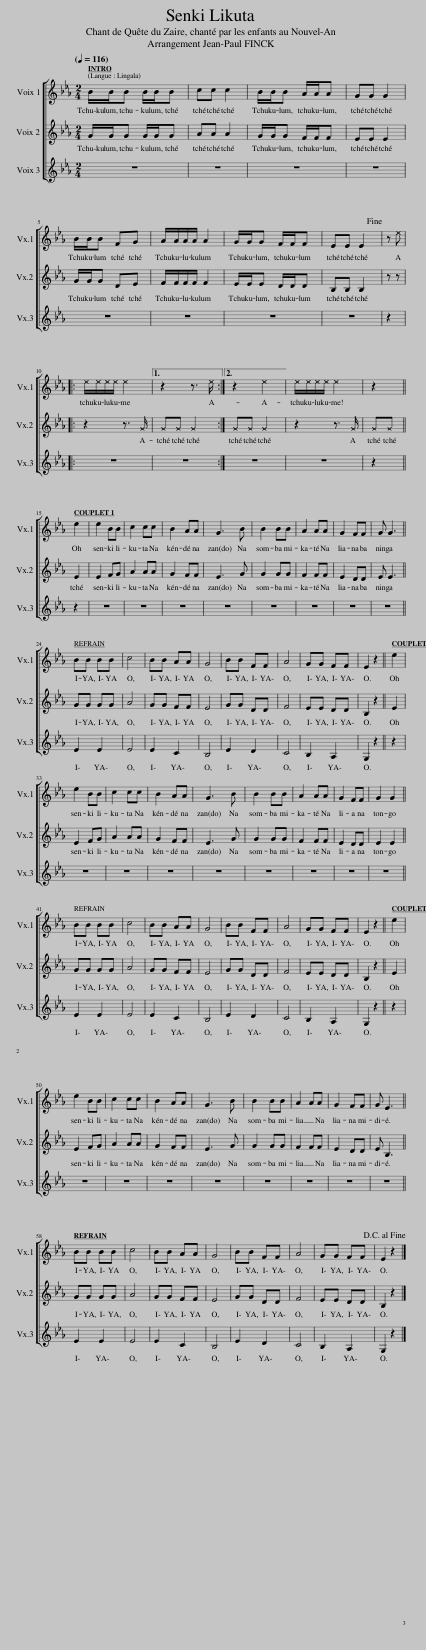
X:1
%%score [ 1 2 3 ]
L:1/8
Q:1/4=116
M:2/4
I:linebreak $
K:Eb
V:1 treble
V:2 treble
V:3 treble
V:1
 B/B/B B/B/B | cc c2 | B/B/B A/A/A | GG G2 |$ B/B/B FG | %5
 A/A/A/A/ A2 | G/G/G F/F/F | EE E2!fine! | z e |:$ e/e/e/e/ e2 |1 %10
 z2 z3/2 e/ :|2 z2 e2 || e/e/e/e/ e2 | z2 ||$ e2 | %15
 e2 BB | c2 cc | B2 AA | G3 B | B2 BB | %20
 A2 AA | G2 FF | G G3 ||$ BB BB | c4 | %25
 BB AA | G4 | BB FF | A4 | GG FF | %30
 E2 z2 || e2 |$ e2 BB | c2 cc | B2 AA | %35
 G3 B | B2 BB | A2 AA | G2 FF | G2 G2 ||$ %40
 BB BB | c4 | BB AA | G4 | BB FF | %45
 A4 | GG FF | E2 z2 || e2 |$ e2 BB | %50
 c2 cc | B2 AA | G3 B | B2 BB | A2 AA | %55
 G2 FF | G E3 ||$ BB BB | c4 | BB AA | %60
 G4 | BB FF | A4 | GG FF | E2 z2!D.C.! |] %65
V:2
 G/G/G G/G/G | AA A2 | G/G/G F/F/F | EE E2 |$ G/G/G DE | %5
 F/F/F/F/ F2 | E/E/E D/D/D | B,B, B,2 | z z |:$ z2 z3/2 G/ |1 %10
 GG G2 :|2 GG G2 || z2 z3/2 G/ | GG ||$ E2 | %15
 E2 FG | A2 AA | G2 FF | E3 G | G2 GG | %20
 F2 FF | E2 DD | E E3 ||$ GG GG | A4 | %25
 GG FF | E4 | GG DD | F4 | EE DD | %30
 B,2 z2 || E2 |$ E2 FG | A2 AA | G2 FF | %35
 E3 G | G2 GG | F2 FF | E2 DD | E2 E2 ||$ %40
 GG GG | A4 | GG FF | E4 | GG DD | %45
 F4 | EE DD | B,2 z2 || E2 |$ E2 FG | %50
 A2 AA | G2 FF | E3 G | G2 GG | F2 FF | %55
 E2 DD | E B,3 ||$ GG GG | A4 | GG FF | %60
 E4 | GG DD | F4 | EE DD | B,2 z2 |] %65
V:3
 z4 | z4 | z4 | z4 |$ z4 | %5
 z4 | z4 | z4 | z2 |:$ z4 |1 %10
 z4 :|2 z4 || z4 | z2 ||$ z2 | %15
 z4 | z4 | z4 | z4 | z4 | %20
 z4 | z4 | z4 ||$ E2 E2 | E4 | %25
 E2 C2 | B,4 | E2 D2 | C4 | B,2 A,2 | %30
 G,2 z2 || z2 |$ z4 | z4 | z4 | %35
 z4 | z4 | z4 | z4 | z4 ||$ %40
 E2 E2 | E4 | E2 C2 | B,4 | E2 D2 | %45
 C4 | B,2 A,2 | G,2 z2 || z2 |$ z4 | %50
 z4 | z4 | z4 | z4 | z4 | %55
 z4 | z4 ||$ E2 E2 | E4 | E2 C2 | %60
 B,4 | E2 D2 | C4 | B,2 A,2 | G,2 z2 |] %65
